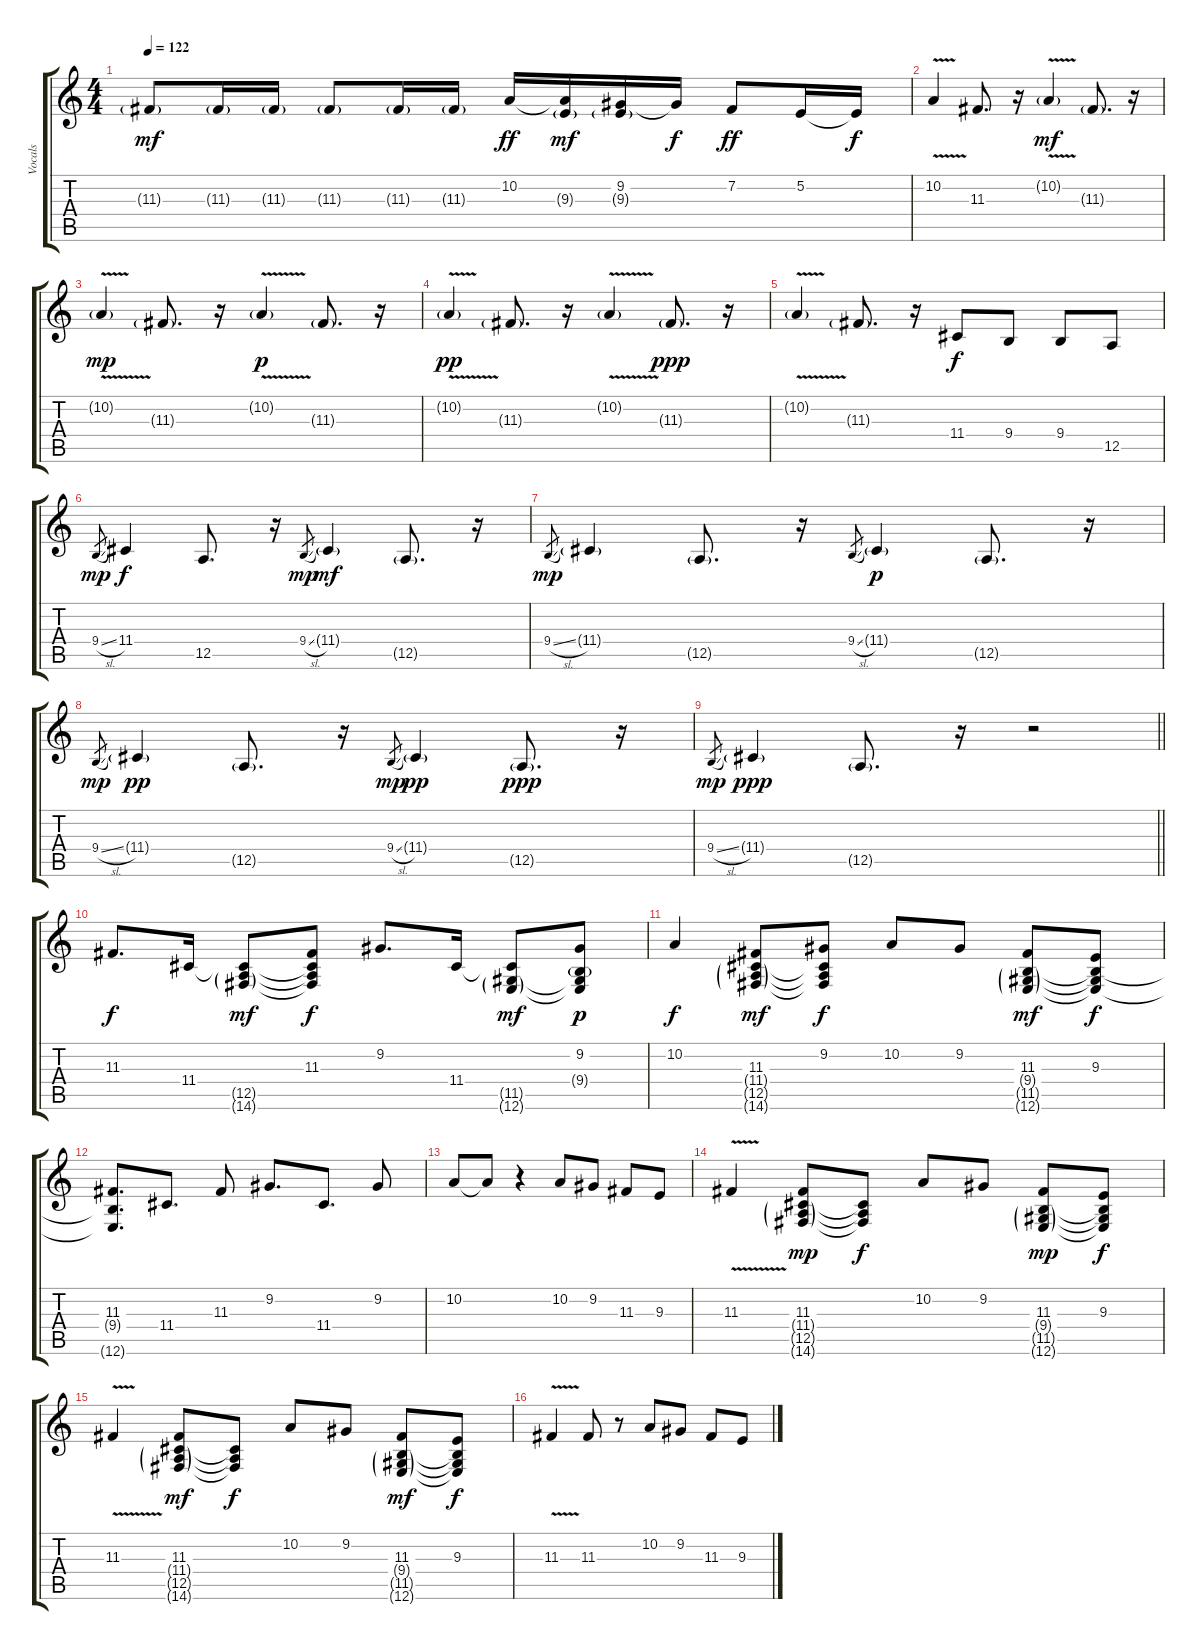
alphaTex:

\track ("Vocals" "Vocals") {instrument clarinet}
\staff {score tabs}
\tuning (E4 B3 G3 D3 A2 E2) {hide}
\ts (4 4)
\tempo 122
\clef g2
\ks c
11.3{g}.8{dy mf} 11.3{g}.16 11.3{g}.16 11.3{g}.8 11.3{g}.16 11.3{g}.16 10.2.16{dy ff} (10.2{t} 9.3{g}).16{dy mf} (9.2 9.3{g}).16 9.2{t}.16{dy f} 7.2.8{dy ff} 5.2.16 5.2{t}.16{dy f} |
10.2{v}.4 11.3.8{d} r.16 10.2{v g}.4{dy mf} 11.3{g}.8{d} r.16 |
10.2{v g}.4{dy mp} 11.3{g}.8{d} r.16 10.2{v g}.4{dy p} 11.3{g}.8{d} r.16 |
10.2{v g}.4{dy pp} 11.3{g}.8{d} r.16 10.2{v g}.4 11.3{g}.8{d dy ppp} r.16 |
10.2{v g}.4 11.3{g}.8{d} r.16 11.4.8{dy f} 9.4.8 9.4.8 12.5.8 |
9.4{sl}.8{gr dy mp} 11.4.4{dy f} 12.5.8{d} r.16 9.4{sl}.8{gr dy mp} 11.4{g}.4{dy mf} 12.5{g}.8{d} r.16 |
9.4{sl}.8{gr dy mp} 11.4{g}.4 12.5{g}.8{d} r.16 9.4{sl}.8{gr} 11.4{g}.4{dy p} 12.5{g}.8{d} r.16 |
9.4{sl}.8{gr dy mp} 11.4{g}.4{dy pp} 12.5{g}.8{d} r.16 9.4{sl}.8{gr dy mp} 11.4{g}.4{dy pp} 12.5{g}.8{d dy ppp} r.16 |
\barLineRight lightlight
9.4{sl}.8{gr dy mp} 11.4{g}.4{dy ppp} 12.5{g}.8{d} r.16 r.2 |
\section ("" "")
11.3.8{d dy f} 11.4.16 (11.4{t} 12.5{g} 14.6{g}).8{dy mf} (11.3 11.4{t} 12.5{t} 14.6{t}).8{dy f} 9.2.8{d} 11.4.16 (11.4{t} 11.5{g} 12.6{g}).8{dy mf} (9.2 9.4{g} 11.5{t} 12.6{t}).8{dy p} |
10.2.4{dy f} (11.3 11.4{g} 12.5{g} 14.6{g}).8{dy mf} (9.2 11.4{t} 12.5{t} 14.6{t}).8{dy f} 10.2.8 9.2.8 (11.3 9.4{g} 11.5{g} 12.6{g}).8{dy mf} (9.3 9.4{t} 11.5{t} 12.6{t}).8{dy f} |
(11.3 9.4{t} 12.6{t}).8{d} 11.4.8{d} 11.3.8 9.2.8{d} 11.4.8{d} 9.2.8 |
10.2.8 10.2{t}.8 r.4 10.2.8 9.2.8 11.3.8 9.3.8 |
11.3{v}.4 (11.3 11.4{g} 12.5{g} 14.6{g}).8{dy mp} (11.4{t} 12.5{t} 14.6{t}).8{dy f} 10.2.8 9.2.8 (11.3 9.4{g} 11.5{g} 12.6{g}).8{dy mp} (9.3 9.4{t} 11.5{t} 12.6{t}).8{dy f} |
11.3{v}.4 (11.3 11.4{g} 12.5{g} 14.6{g}).8{dy mf} (11.4{t} 12.5{t} 14.6{t}).8{dy f} 10.2.8 9.2.8 (11.3 9.4{g} 11.5{g} 12.6{g}).8{dy mf} (9.3 9.4{t} 11.5{t} 12.6{t}).8{dy f} |
11.3{v}.4 11.3.8 r.8 10.2.8 9.2.8 11.3.8 9.3.8
